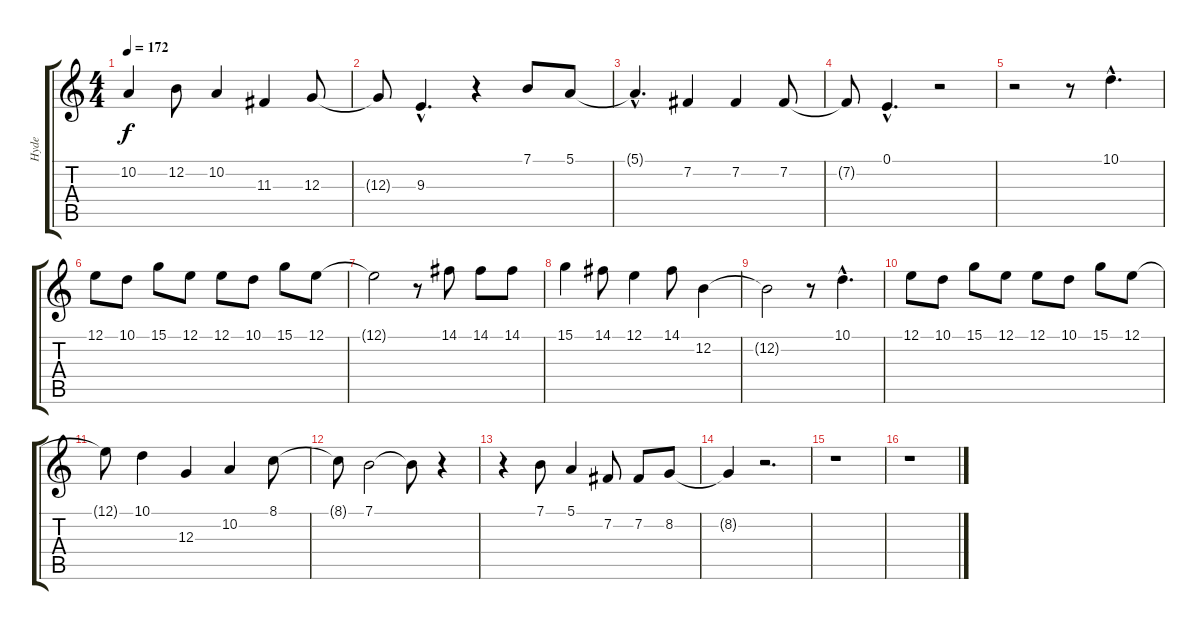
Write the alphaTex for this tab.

\track ("Hyde" "Hyde") {instrument lead1square}
\staff {score tabs}
\tuning (E4 B3 G3 D3 A2 E2) {hide}
\ts (4 4)
\tempo 172
\clef g2
\ks c
10.2.4{dy f} 12.2.8 10.2.4 11.3.4 12.3.8 |
12.3{t}.8 9.3{hac}.4{d} r.4 7.1.8 5.1.8 |
5.1{hac t}.4{d} 7.2.4 7.2.4 7.2.8 |
7.2{t}.8 0.1{hac}.4{d} r.2 |
r.2 r.8 10.1{hac}.4{d} |
12.1.8 10.1.8 15.1.8 12.1.8 12.1.8 10.1.8 15.1.8 12.1.8 |
12.1{t}.2 r.8 14.1.8 14.1.8 14.1.8 |
15.1.4 14.1.8 12.1.4 14.1.8 12.2.4 |
12.2{t}.2 r.8 10.1{hac}.4{d} |
12.1.8 10.1.8 15.1.8 12.1.8 12.1.8 10.1.8 15.1.8 12.1.8 |
12.1{t}.8 10.1.4 12.3.4 10.2.4 8.1.8 |
8.1{t}.8 7.1.2 7.1{t}.8 r.4 |
r.4 7.1.8 5.1.4 7.2.8 7.2.8 8.2.8 |
8.2{t}.4 r.2{d} |
r.1 |
r.1
